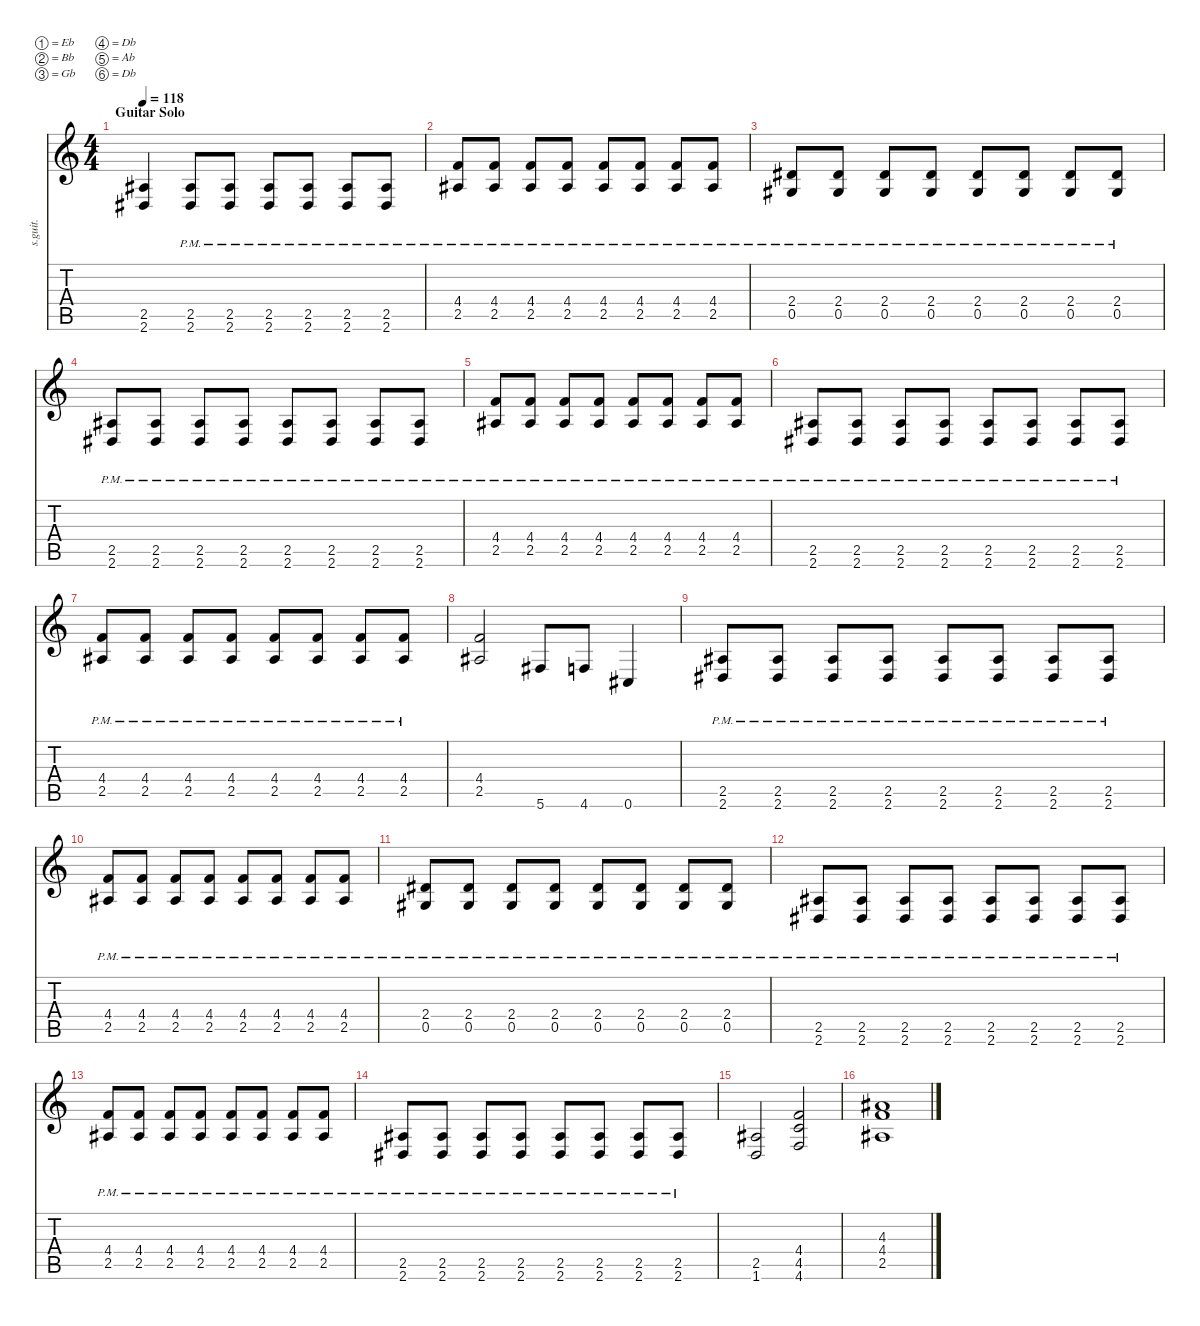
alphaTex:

\defaultSystemsLayout 4
\hideDynamics
\bracketExtendMode nobrackets
\track ("Rhythm [Zacky Vengeance]" "s.guit.") {instrument distortionguitar}
\staff {score tabs}
\tuning (Eb4 Bb3 Gb3 Db3 Ab2 Db2)
\ts (4 4)
\section ("" "Guitar Solo")
\tempo 118
\clef g2
\ks c
(2.5{acc #} 2.6{acc #}).4{lyrics (0 "") lyrics (1 "") lyrics (2 "") lyrics (3 "") lyrics (4 "") dy f} (2.5{pm acc #} 2.6{pm acc #}).8{lyrics (0 "") lyrics (1 "") lyrics (2 "") lyrics (3 "") lyrics (4 "")} (2.5{pm acc #} 2.6{pm acc #}).8{lyrics (0 "") lyrics (1 "") lyrics (2 "") lyrics (3 "") lyrics (4 "")} (2.5{pm acc #} 2.6{pm acc #}).8{lyrics (0 "") lyrics (1 "") lyrics (2 "") lyrics (3 "") lyrics (4 "")} (2.5{pm acc #} 2.6{pm acc #}).8{lyrics (0 "") lyrics (1 "") lyrics (2 "") lyrics (3 "") lyrics (4 "")} (2.5{pm acc #} 2.6{pm acc #}).8{lyrics (0 "") lyrics (1 "") lyrics (2 "") lyrics (3 "") lyrics (4 "")} (2.5{pm acc #} 2.6{pm acc #}).8{lyrics (0 "") lyrics (1 "") lyrics (2 "") lyrics (3 "") lyrics (4 "")} |
(4.4{pm} 2.5{pm acc #}).8{lyrics (0 "") lyrics (1 "") lyrics (2 "") lyrics (3 "") lyrics (4 "")} (4.4{pm} 2.5{pm acc #}).8{lyrics (0 "") lyrics (1 "") lyrics (2 "") lyrics (3 "") lyrics (4 "")} (4.4{pm} 2.5{pm acc #}).8{lyrics (0 "") lyrics (1 "") lyrics (2 "") lyrics (3 "") lyrics (4 "")} (4.4{pm} 2.5{pm acc #}).8{lyrics (0 "") lyrics (1 "") lyrics (2 "") lyrics (3 "") lyrics (4 "")} (4.4{pm} 2.5{pm acc #}).8{lyrics (0 "") lyrics (1 "") lyrics (2 "") lyrics (3 "") lyrics (4 "")} (4.4{pm} 2.5{pm acc #}).8{lyrics (0 "") lyrics (1 "") lyrics (2 "") lyrics (3 "") lyrics (4 "")} (4.4{pm} 2.5{pm acc #}).8{lyrics (0 "") lyrics (1 "") lyrics (2 "") lyrics (3 "") lyrics (4 "")} (4.4{pm} 2.5{pm acc #}).8{lyrics (0 "") lyrics (1 "") lyrics (2 "") lyrics (3 "") lyrics (4 "")} |
(2.4{pm acc #} 0.5{pm acc #}).8{lyrics (0 "") lyrics (1 "") lyrics (2 "") lyrics (3 "") lyrics (4 "")} (2.4{pm acc #} 0.5{pm acc #}).8{lyrics (0 "") lyrics (1 "") lyrics (2 "") lyrics (3 "") lyrics (4 "")} (2.4{pm acc #} 0.5{pm acc #}).8{lyrics (0 "") lyrics (1 "") lyrics (2 "") lyrics (3 "") lyrics (4 "")} (2.4{pm acc #} 0.5{pm acc #}).8{lyrics (0 "") lyrics (1 "") lyrics (2 "") lyrics (3 "") lyrics (4 "")} (2.4{pm acc #} 0.5{pm acc #}).8{lyrics (0 "") lyrics (1 "") lyrics (2 "") lyrics (3 "") lyrics (4 "")} (2.4{pm acc #} 0.5{pm acc #}).8{lyrics (0 "") lyrics (1 "") lyrics (2 "") lyrics (3 "") lyrics (4 "")} (2.4{pm acc #} 0.5{pm acc #}).8{lyrics (0 "") lyrics (1 "") lyrics (2 "") lyrics (3 "") lyrics (4 "")} (2.4{pm acc #} 0.5{pm acc #}).8{lyrics (0 "") lyrics (1 "") lyrics (2 "") lyrics (3 "") lyrics (4 "")} |
(2.5{pm acc #} 2.6{pm acc #}).8{lyrics (0 "") lyrics (1 "") lyrics (2 "") lyrics (3 "") lyrics (4 "")} (2.5{pm acc #} 2.6{pm acc #}).8{lyrics (0 "") lyrics (1 "") lyrics (2 "") lyrics (3 "") lyrics (4 "")} (2.5{pm acc #} 2.6{pm acc #}).8{lyrics (0 "") lyrics (1 "") lyrics (2 "") lyrics (3 "") lyrics (4 "")} (2.5{pm acc #} 2.6{pm acc #}).8{lyrics (0 "") lyrics (1 "") lyrics (2 "") lyrics (3 "") lyrics (4 "")} (2.5{pm acc #} 2.6{pm acc #}).8{lyrics (0 "") lyrics (1 "") lyrics (2 "") lyrics (3 "") lyrics (4 "")} (2.5{pm acc #} 2.6{pm acc #}).8{lyrics (0 "") lyrics (1 "") lyrics (2 "") lyrics (3 "") lyrics (4 "")} (2.5{pm acc #} 2.6{pm acc #}).8{lyrics (0 "") lyrics (1 "") lyrics (2 "") lyrics (3 "") lyrics (4 "")} (2.5{pm acc #} 2.6{pm acc #}).8{lyrics (0 "") lyrics (1 "") lyrics (2 "") lyrics (3 "") lyrics (4 "")} |
(4.4{pm} 2.5{pm acc #}).8{lyrics (0 "") lyrics (1 "") lyrics (2 "") lyrics (3 "") lyrics (4 "")} (4.4{pm} 2.5{pm acc #}).8{lyrics (0 "") lyrics (1 "") lyrics (2 "") lyrics (3 "") lyrics (4 "")} (4.4{pm} 2.5{pm acc #}).8{lyrics (0 "") lyrics (1 "") lyrics (2 "") lyrics (3 "") lyrics (4 "")} (4.4{pm} 2.5{pm acc #}).8{lyrics (0 "") lyrics (1 "") lyrics (2 "") lyrics (3 "") lyrics (4 "")} (4.4{pm} 2.5{pm acc #}).8{lyrics (0 "") lyrics (1 "") lyrics (2 "") lyrics (3 "") lyrics (4 "")} (4.4{pm} 2.5{pm acc #}).8{lyrics (0 "") lyrics (1 "") lyrics (2 "") lyrics (3 "") lyrics (4 "")} (4.4{pm} 2.5{pm acc #}).8{lyrics (0 "") lyrics (1 "") lyrics (2 "") lyrics (3 "") lyrics (4 "")} (4.4{pm} 2.5{pm acc #}).8{lyrics (0 "") lyrics (1 "") lyrics (2 "") lyrics (3 "") lyrics (4 "")} |
(2.5{pm acc #} 2.6{pm acc #}).8{lyrics (0 "") lyrics (1 "") lyrics (2 "") lyrics (3 "") lyrics (4 "")} (2.5{pm acc #} 2.6{pm acc #}).8{lyrics (0 "") lyrics (1 "") lyrics (2 "") lyrics (3 "") lyrics (4 "")} (2.5{pm acc #} 2.6{pm acc #}).8{lyrics (0 "") lyrics (1 "") lyrics (2 "") lyrics (3 "") lyrics (4 "")} (2.5{pm acc #} 2.6{pm acc #}).8{lyrics (0 "") lyrics (1 "") lyrics (2 "") lyrics (3 "") lyrics (4 "")} (2.5{pm acc #} 2.6{pm acc #}).8{lyrics (0 "") lyrics (1 "") lyrics (2 "") lyrics (3 "") lyrics (4 "")} (2.5{pm acc #} 2.6{pm acc #}).8{lyrics (0 "") lyrics (1 "") lyrics (2 "") lyrics (3 "") lyrics (4 "")} (2.5{pm acc #} 2.6{pm acc #}).8{lyrics (0 "") lyrics (1 "") lyrics (2 "") lyrics (3 "") lyrics (4 "")} (2.5{pm acc #} 2.6{pm acc #}).8{lyrics (0 "") lyrics (1 "") lyrics (2 "") lyrics (3 "") lyrics (4 "")} |
(4.4{pm} 2.5{pm acc #}).8{lyrics (0 "") lyrics (1 "") lyrics (2 "") lyrics (3 "") lyrics (4 "")} (4.4{pm} 2.5{pm acc #}).8{lyrics (0 "") lyrics (1 "") lyrics (2 "") lyrics (3 "") lyrics (4 "")} (4.4{pm} 2.5{pm acc #}).8{lyrics (0 "") lyrics (1 "") lyrics (2 "") lyrics (3 "") lyrics (4 "")} (4.4{pm} 2.5{pm acc #}).8{lyrics (0 "") lyrics (1 "") lyrics (2 "") lyrics (3 "") lyrics (4 "")} (4.4{pm} 2.5{pm acc #}).8{lyrics (0 "") lyrics (1 "") lyrics (2 "") lyrics (3 "") lyrics (4 "")} (4.4{pm} 2.5{pm acc #}).8{lyrics (0 "") lyrics (1 "") lyrics (2 "") lyrics (3 "") lyrics (4 "")} (4.4{pm} 2.5{pm acc #}).8{lyrics (0 "") lyrics (1 "") lyrics (2 "") lyrics (3 "") lyrics (4 "")} (4.4{pm} 2.5{pm acc #}).8{lyrics (0 "") lyrics (1 "") lyrics (2 "") lyrics (3 "") lyrics (4 "")} |
(4.4 2.5{acc #}).2{lyrics (0 "") lyrics (1 "") lyrics (2 "") lyrics (3 "") lyrics (4 "")} 5.6{acc #}.8{lyrics (0 "") lyrics (1 "") lyrics (2 "") lyrics (3 "") lyrics (4 "")} 4.6.8{lyrics (0 "") lyrics (1 "") lyrics (2 "") lyrics (3 "") lyrics (4 "")} 0.6{acc #}.4{lyrics (0 "") lyrics (1 "") lyrics (2 "") lyrics (3 "") lyrics (4 "")} |
(2.5{pm acc #} 2.6{pm acc #}).8{lyrics (0 "") lyrics (1 "") lyrics (2 "") lyrics (3 "") lyrics (4 "")} (2.5{pm acc #} 2.6{pm acc #}).8{lyrics (0 "") lyrics (1 "") lyrics (2 "") lyrics (3 "") lyrics (4 "")} (2.5{pm acc #} 2.6{pm acc #}).8{lyrics (0 "") lyrics (1 "") lyrics (2 "") lyrics (3 "") lyrics (4 "")} (2.5{pm acc #} 2.6{pm acc #}).8{lyrics (0 "") lyrics (1 "") lyrics (2 "") lyrics (3 "") lyrics (4 "")} (2.5{pm acc #} 2.6{pm acc #}).8{lyrics (0 "") lyrics (1 "") lyrics (2 "") lyrics (3 "") lyrics (4 "")} (2.5{pm acc #} 2.6{pm acc #}).8{lyrics (0 "") lyrics (1 "") lyrics (2 "") lyrics (3 "") lyrics (4 "")} (2.5{pm acc #} 2.6{pm acc #}).8{lyrics (0 "") lyrics (1 "") lyrics (2 "") lyrics (3 "") lyrics (4 "")} (2.5{pm acc #} 2.6{pm acc #}).8{lyrics (0 "") lyrics (1 "") lyrics (2 "") lyrics (3 "") lyrics (4 "")} |
(4.4{pm} 2.5{pm acc #}).8{lyrics (0 "") lyrics (1 "") lyrics (2 "") lyrics (3 "") lyrics (4 "")} (4.4{pm} 2.5{pm acc #}).8{lyrics (0 "") lyrics (1 "") lyrics (2 "") lyrics (3 "") lyrics (4 "")} (4.4{pm} 2.5{pm acc #}).8{lyrics (0 "") lyrics (1 "") lyrics (2 "") lyrics (3 "") lyrics (4 "")} (4.4{pm} 2.5{pm acc #}).8{lyrics (0 "") lyrics (1 "") lyrics (2 "") lyrics (3 "") lyrics (4 "")} (4.4{pm} 2.5{pm acc #}).8{lyrics (0 "") lyrics (1 "") lyrics (2 "") lyrics (3 "") lyrics (4 "")} (4.4{pm} 2.5{pm acc #}).8{lyrics (0 "") lyrics (1 "") lyrics (2 "") lyrics (3 "") lyrics (4 "")} (4.4{pm} 2.5{pm acc #}).8{lyrics (0 "") lyrics (1 "") lyrics (2 "") lyrics (3 "") lyrics (4 "")} (4.4{pm} 2.5{pm acc #}).8{lyrics (0 "") lyrics (1 "") lyrics (2 "") lyrics (3 "") lyrics (4 "")} |
(2.4{pm acc #} 0.5{pm acc #}).8{lyrics (0 "") lyrics (1 "") lyrics (2 "") lyrics (3 "") lyrics (4 "")} (2.4{pm acc #} 0.5{pm acc #}).8{lyrics (0 "") lyrics (1 "") lyrics (2 "") lyrics (3 "") lyrics (4 "")} (2.4{pm acc #} 0.5{pm acc #}).8{lyrics (0 "") lyrics (1 "") lyrics (2 "") lyrics (3 "") lyrics (4 "")} (2.4{pm acc #} 0.5{pm acc #}).8{lyrics (0 "") lyrics (1 "") lyrics (2 "") lyrics (3 "") lyrics (4 "")} (2.4{pm acc #} 0.5{pm acc #}).8{lyrics (0 "") lyrics (1 "") lyrics (2 "") lyrics (3 "") lyrics (4 "")} (2.4{pm acc #} 0.5{pm acc #}).8{lyrics (0 "") lyrics (1 "") lyrics (2 "") lyrics (3 "") lyrics (4 "")} (2.4{pm acc #} 0.5{pm acc #}).8{lyrics (0 "") lyrics (1 "") lyrics (2 "") lyrics (3 "") lyrics (4 "")} (2.4{pm acc #} 0.5{pm acc #}).8{lyrics (0 "") lyrics (1 "") lyrics (2 "") lyrics (3 "") lyrics (4 "")} |
(2.5{pm acc #} 2.6{pm acc #}).8{lyrics (0 "") lyrics (1 "") lyrics (2 "") lyrics (3 "") lyrics (4 "")} (2.5{pm acc #} 2.6{pm acc #}).8{lyrics (0 "") lyrics (1 "") lyrics (2 "") lyrics (3 "") lyrics (4 "")} (2.5{pm acc #} 2.6{pm acc #}).8{lyrics (0 "") lyrics (1 "") lyrics (2 "") lyrics (3 "") lyrics (4 "")} (2.5{pm acc #} 2.6{pm acc #}).8{lyrics (0 "") lyrics (1 "") lyrics (2 "") lyrics (3 "") lyrics (4 "")} (2.5{pm acc #} 2.6{pm acc #}).8{lyrics (0 "") lyrics (1 "") lyrics (2 "") lyrics (3 "") lyrics (4 "")} (2.5{pm acc #} 2.6{pm acc #}).8{lyrics (0 "") lyrics (1 "") lyrics (2 "") lyrics (3 "") lyrics (4 "")} (2.5{pm acc #} 2.6{pm acc #}).8{lyrics (0 "") lyrics (1 "") lyrics (2 "") lyrics (3 "") lyrics (4 "")} (2.5{pm acc #} 2.6{pm acc #}).8{lyrics (0 "") lyrics (1 "") lyrics (2 "") lyrics (3 "") lyrics (4 "")} |
(4.4{pm} 2.5{pm acc #}).8{lyrics (0 "") lyrics (1 "") lyrics (2 "") lyrics (3 "") lyrics (4 "")} (4.4{pm} 2.5{pm acc #}).8{lyrics (0 "") lyrics (1 "") lyrics (2 "") lyrics (3 "") lyrics (4 "")} (4.4{pm} 2.5{pm acc #}).8{lyrics (0 "") lyrics (1 "") lyrics (2 "") lyrics (3 "") lyrics (4 "")} (4.4{pm} 2.5{pm acc #}).8{lyrics (0 "") lyrics (1 "") lyrics (2 "") lyrics (3 "") lyrics (4 "")} (4.4{pm} 2.5{pm acc #}).8{lyrics (0 "") lyrics (1 "") lyrics (2 "") lyrics (3 "") lyrics (4 "")} (4.4{pm} 2.5{pm acc #}).8{lyrics (0 "") lyrics (1 "") lyrics (2 "") lyrics (3 "") lyrics (4 "")} (4.4{pm} 2.5{pm acc #}).8{lyrics (0 "") lyrics (1 "") lyrics (2 "") lyrics (3 "") lyrics (4 "")} (4.4{pm} 2.5{pm acc #}).8{lyrics (0 "") lyrics (1 "") lyrics (2 "") lyrics (3 "") lyrics (4 "")} |
(2.5{pm acc #} 2.6{pm acc #}).8{lyrics (0 "") lyrics (1 "") lyrics (2 "") lyrics (3 "") lyrics (4 "")} (2.5{pm acc #} 2.6{pm acc #}).8{lyrics (0 "") lyrics (1 "") lyrics (2 "") lyrics (3 "") lyrics (4 "")} (2.5{pm acc #} 2.6{pm acc #}).8{lyrics (0 "") lyrics (1 "") lyrics (2 "") lyrics (3 "") lyrics (4 "")} (2.5{pm acc #} 2.6{pm acc #}).8{lyrics (0 "") lyrics (1 "") lyrics (2 "") lyrics (3 "") lyrics (4 "")} (2.5{pm acc #} 2.6{pm acc #}).8{lyrics (0 "") lyrics (1 "") lyrics (2 "") lyrics (3 "") lyrics (4 "")} (2.5{pm acc #} 2.6{pm acc #}).8{lyrics (0 "") lyrics (1 "") lyrics (2 "") lyrics (3 "") lyrics (4 "")} (2.5{pm acc #} 2.6{pm acc #}).8{lyrics (0 "") lyrics (1 "") lyrics (2 "") lyrics (3 "") lyrics (4 "")} (2.5{pm acc #} 2.6{pm acc #}).8{lyrics (0 "") lyrics (1 "") lyrics (2 "") lyrics (3 "") lyrics (4 "")} |
(2.5{acc #} 1.6).2{lyrics (0 "") lyrics (1 "") lyrics (2 "") lyrics (3 "") lyrics (4 "")} (4.4 4.5 4.6).2{lyrics (0 "") lyrics (1 "") lyrics (2 "") lyrics (3 "") lyrics (4 "")} |
(4.3{acc #} 4.4 2.5{acc #}).1{lyrics (0 "") lyrics (1 "") lyrics (2 "") lyrics (3 "") lyrics (4 "")}
